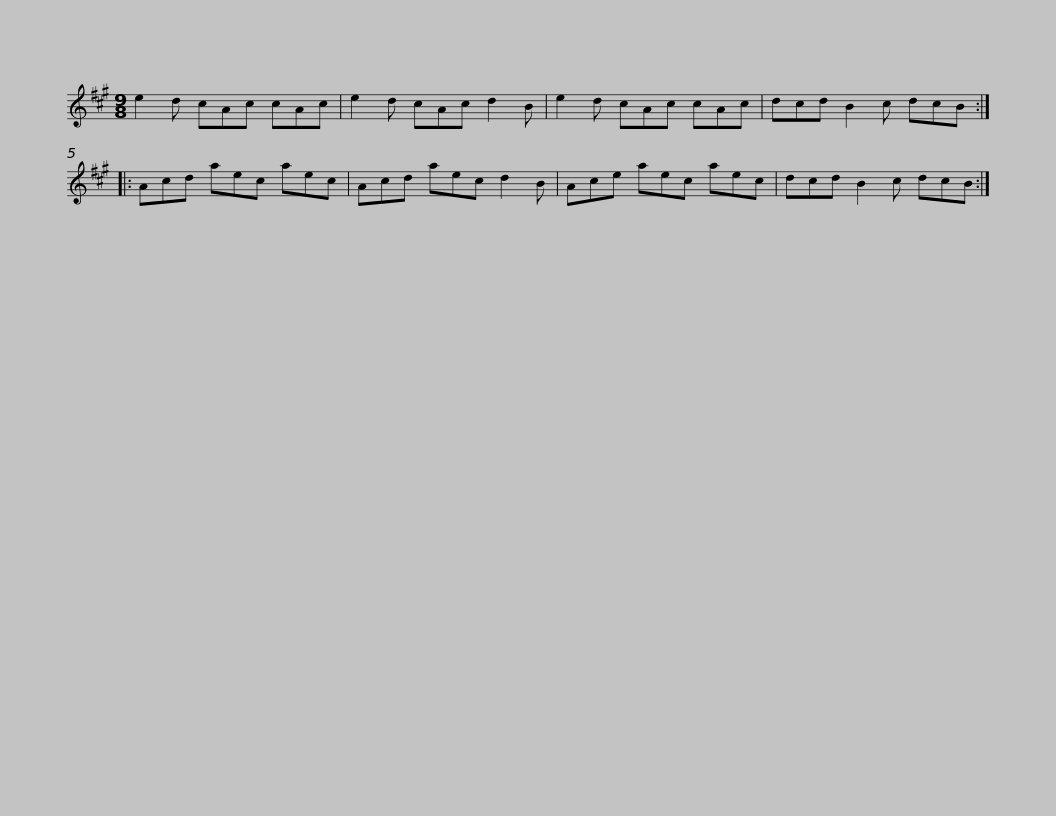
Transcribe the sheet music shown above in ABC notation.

X:1
L:1/8
M:9/8
I:linebreak $
K:A
V:1 treble
V:1
 e2 d cAc cAc | e2 d cAc d2 B | e2 d cAc cAc | dcd B2 c dcB :: Acd aec aec |$ %5
 Acd aec d2 B | Ace aec aec | dcd B2 c dcB :| %8
